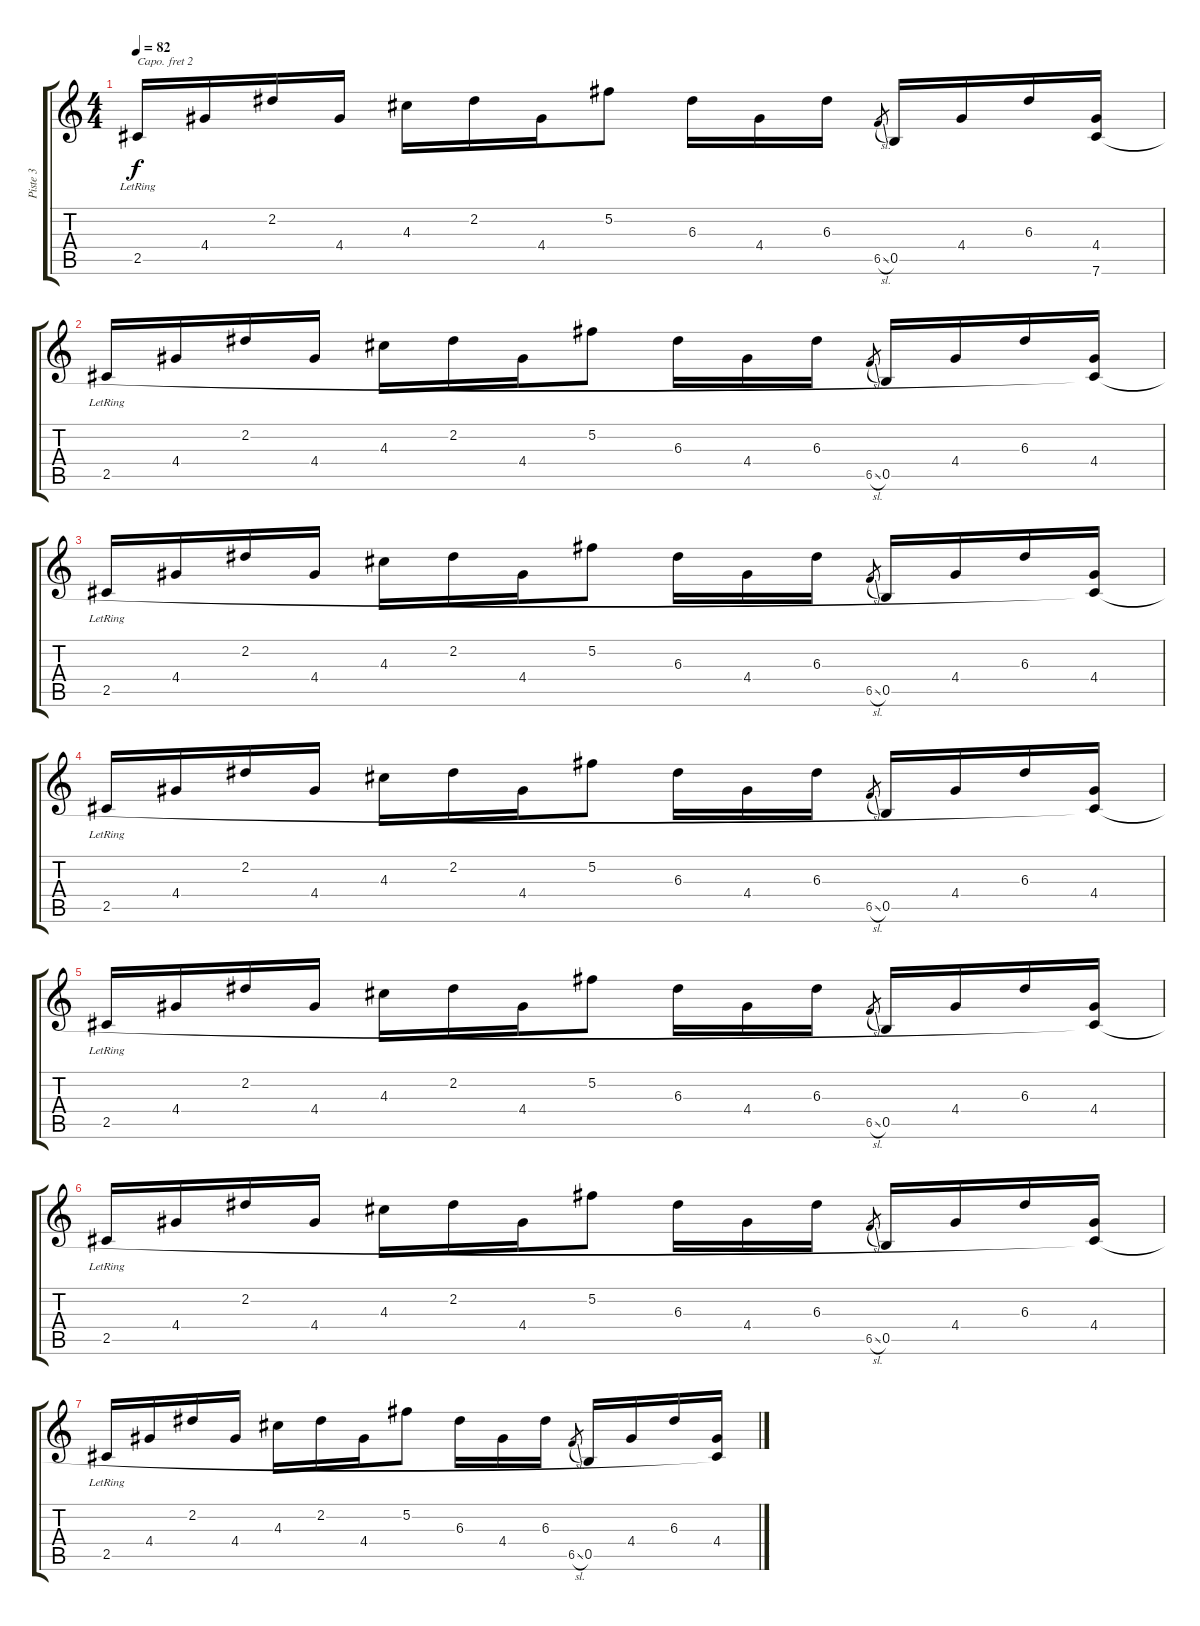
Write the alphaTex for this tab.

\track ("Piste 3" "Piste 3") {instrument electricguitarjazz}
\staff {score tabs}
\capo 2
\tuning (E4 B3 G3 D3 A2 E2) {hide}
\ts (4 4)
\tempo 82
\clef g2
\ks c
2.5{lr}.16{dy f} 4.4.16 2.2.16 4.4.16 4.3.16 2.2.16 4.4.16 5.2.8 6.3.16 4.4.16 6.3.16 6.5{sl}.8{gr} 0.5.16 4.4.16 6.3.16 (4.4 7.6{t}).16 |
2.5{lr}.16 4.4.16 2.2.16 4.4.16 4.3.16 2.2.16 4.4.16 5.2.8 6.3.16 4.4.16 6.3.16 6.5{sl}.8{gr} 0.5.16 4.4.16 6.3.16 (4.4 7.6{t}).16 |
2.5{lr}.16 4.4.16 2.2.16 4.4.16 4.3.16 2.2.16 4.4.16 5.2.8 6.3.16 4.4.16 6.3.16 6.5{sl}.8{gr} 0.5.16 4.4.16 6.3.16 (4.4 7.6{t}).16 |
2.5{lr}.16 4.4.16 2.2.16 4.4.16 4.3.16 2.2.16 4.4.16 5.2.8 6.3.16 4.4.16 6.3.16 6.5{sl}.8{gr} 0.5.16 4.4.16 6.3.16 (4.4 7.6{t}).16 |
2.5{lr}.16 4.4.16 2.2.16 4.4.16 4.3.16 2.2.16 4.4.16 5.2.8 6.3.16 4.4.16 6.3.16 6.5{sl}.8{gr} 0.5.16 4.4.16 6.3.16 (4.4 7.6{t}).16 |
2.5{lr}.16 4.4.16 2.2.16 4.4.16 4.3.16 2.2.16 4.4.16 5.2.8 6.3.16 4.4.16 6.3.16 6.5{sl}.8{gr} 0.5.16 4.4.16 6.3.16 (4.4 7.6{t}).16 |
2.5{lr}.16 4.4.16 2.2.16 4.4.16 4.3.16 2.2.16 4.4.16 5.2.8 6.3.16 4.4.16 6.3.16 6.5{sl}.8{gr} 0.5.16 4.4.16 6.3.16 (4.4 7.6{t}).16
